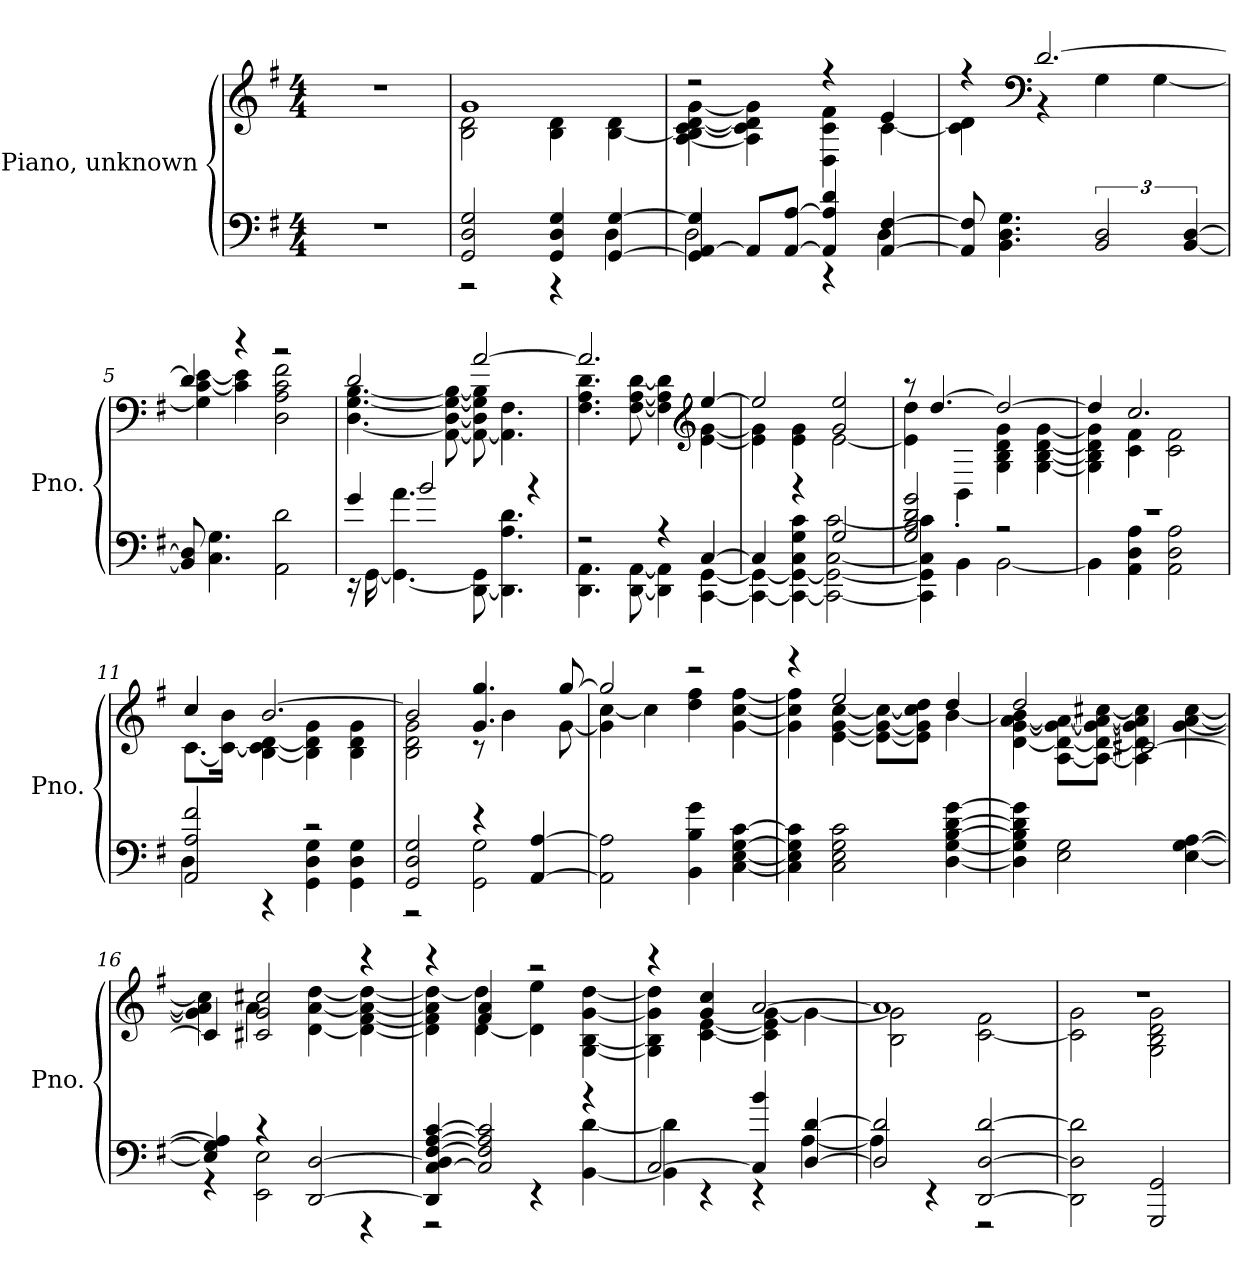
**kern	**kern
*part1	*part1
*staff2	*staff1
*I"Piano, unknown	*
*I'Pno.	*
*clefF4	*clefG2
*k[f#]	*k[f#]
*M4/4	*M4/4
*MM61	*MM61
=1	=1
1r	1r
=2	=2
*^	*^
2GG/ 2D/ 2G/	2r	1g	2B\ 2d\
4GG/ 4D/ 4G/	4r	.	4B\ 4d\
[4GG/ [4G/	4D\	.	[4B\ 4d\
=3	=3	=3	=3
4GG/] [4AA/ 4G/]	2D\	2r	[4A\ 4B\] [4c\ [4d\ [4g\
8AA/L]	.	.	4A\] 4c\] 4d\] 4g\]
[8AA/ [8A/J	.	.	.
4AA/] 4A/] 4d/	4r	4r	4D\ 4c\ 4f#\
[4AA/ [4F#/	4D\	4e/	[4c\
*v	*v	*	*
=4	=4	=4
8AA/] 8F#/]	4r	4c\] 4d\
4.BB\ 4.D\ 4.G\	.	.
*	*clefF4	*
.	[2.d/	4r
3BB/ 3D/	.	4G\
.	.	[4G\
[6BB/ [6D/	.	.
=5	=5	=5
8BB/] 8D/]	4d/]	4G\] [4c\ [4e\
4.C\ 4.G\	.	.
.	4r	4c\] 4e\]
2AA\ 2d\	2r	2D\ 2A\ 2c\ 2f#\
=6	=6	=6
*^	*	*
4g/	16r	2d/	[4.D\ [4.G\ [4.B\
.	[16GG\	.	.
.	4.GG\_ 4.a\	.	.
2b/	.	.	.
.	.	.	[8AA\ 8D\_ 8G\_ 8B\_
.	[8DD\ 8GG\]	[2a/	8AA\_ 8D\] 8G\] 8B\]
.	4.DD\] 4.A\ 4.d\	.	4.AA\] 4.F#\
4r	.	.	.
!!LO:LB:g=z	!!
=7	=7	=7	=7
2r	4.DD\ 4.AA\	2.a/]	4.F#\ 4.A\ 4.d\
.	[8DD\ [8AA\	.	[8F#\ [8A\ [8d\
4r	4DD\] 4AA\]	.	4F#\] 4A\] 4d\]
*	*	*clefG2	*
[4C/	[4CC\ [4GG\	[4ee/	[4e\ [4g\
=8	=8	=8	=8
4C/]	4CC\_ 4GG\_	2ee/]	4e\] 4g\]
4r	4CC\_ 4GG\_ 4C\ 4G\ 4c\	.	4e\ 4g\
2G/	2CC\_ 2GG\_ [2C\ [2c\	2g/ 2ee/	[2e\
=9	=9	=9	=9
2G/ 2B/ 2d/ 2g/	4CC\] 4GG\] 4C\] 4c\]	8r	4e\] 4dd\
.	.	[4.dd/	.
.	4BB\	.	4BB'\
2r	[2BB\	2dd/_	4G\ 4B\ 4d\ 4g\
.	.	.	[4G\ [4B\ [4d\ [4g\
=10	=10	=10	=10
1r	4BB\]	4dd/]	4G\] 4B\] 4d\] 4g\]
.	4AA\ 4D\ 4A\	2.cc/	4c\ 4f#\
.	2AA\ 2D\ 2A\	.	2c\ 2f#\
=11	=11	=11	=11
2AA/ 2A/ 2f#/	4D\	4cc/	[8.c\L
.	.	.	16c\_ 16b\Jk
.	4r	[2.b/	[4B\ 4c\] [4d\
2r	4GG\ 4D\ 4G\	.	4B\] 4d\] 4g\
.	4GG\ 4D\ 4G\	.	4B\ 4d\ 4g\
=12	=12	=12	=12
2GG/ 2D/ 2G/	2r	2b/]	2B\ 2d\ 2g\
4r	2GG\ 2G\	4.g/ 4.gg/	8r
.	.	.	4b\
[4AA/ [4A/	.	.	.
.	.	[8gg/	[8g\
*v	*v	*	*
!!LO:LB:g=z	!!
=13	=13	=13
2AA\] 2A\]	2gg/]	4g\] [4cc\
.	.	4cc\]
4BB\ 4B\ 4g\	2r	4dd\ 4ff#\
[4C\ [4E\ [4G\ [4c\	.	[4g\ [4cc\ [4ff#\
=14	=14	=14
4C\] 4E\] 4G\] 4c\]	4r	4g\] 4cc\] 4ff#\]
2C\ 2E\ 2G\ 2c\	2ee/	[4e\ [4g\ [4cc\
.	.	8e\_ 8g\_ 8cc\_L
.	.	8e\] 8g\] 8cc\] 8dd\J
[4D\ [4G\ [4B\ [4d\ [4g\	4dd/	[4b\
=15	=15	=15
4D\] 4G\] 4B\] 4d\] 4g\]	2dd/	[4d\ [4g\ [4a\ 4b\]
2E\ 2G\	.	[8A\ 8d\_ 8g\_ 8a\_L
.	.	8A\_ 8d\_ 8g\_ 8a\_ [8cc#X\J
.	[2c#X/	4A\] 4d\] 4g\] 4a\] 4cc#\]
[4E\ [4G\ [4A\	.	[4g\ [4a\ [4cc#\
=16	=16	=16
*^	*	*
4E/] 4G/] 4A/]	4r	4c#/]	4g\] 4a\] 4cc#\]
4r	2EE\ 2E\	2c#X/ 2g/ 2cc#X/	4a\
[2DD/ [2D/	.	.	[4d\ [4a\ [4dd\
.	4r	4r	4d\_ [4f#\ 4a\_ 4dd\_
=17	=17	=17	=17
4DD/] [4C/ 4D/] [4F#/ [4A/ [4c/	2r	4r	4d\] 4f#\] 4a\] 4dd\_
2C/] 2F#/] 2A/] 2c/]	.	4f#/ 4a/	[4d\ 4dd\]
.	4r	2r	4d\] 4ee\
4r	[4BB\ [4d\	.	[4G\ [4B\ [4g\ [4dd\
!!LO:LB:g=z	!!
=18	=18	=18	=18
[2C/	4BB\] 4d\]	4r	4G\] 4B\] 4g\] 4dd\]
.	4r	4g/ 4cc/	[4c\ [4e\
4C/] 4b/	4r	[2a/	4c\] 4e\] [4g\
[4D/ [4d/	[4A\	.	4g\_
=19	=19	=19	=19
2D/] 2d/]	4A\]	1a]	2B\ 2g\]
.	4r	.	.
[2DD/ [2D/ [2d/	2r	.	[2c\ 2f#\
*v	*v	*	*
=20	=20	=20
2DD\] 2D\] 2d\]	1r	2c\] 2g\
2GGG/ 2GG/	.	2G\ 2B\ 2d\ 2g\
*	*v	*v
=	=
*-	*-
